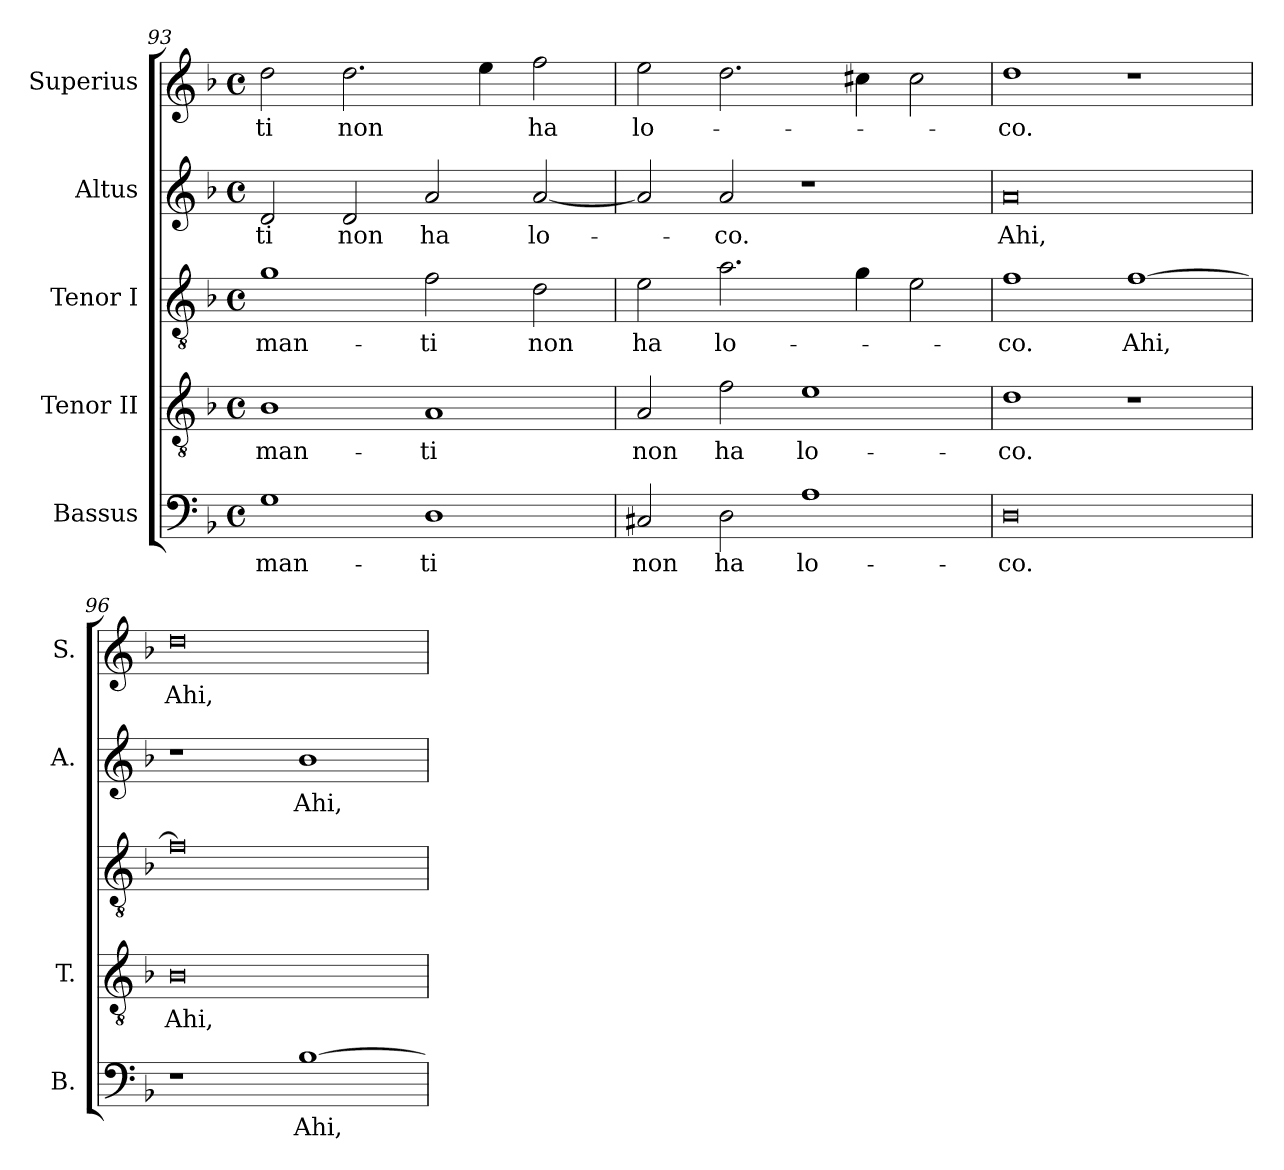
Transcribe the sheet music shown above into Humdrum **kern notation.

**kern	**text	**kern	**text	**kern	**text	**kern	**text	**kern	**text
*part5	*part5	*part4	*part4	*part3	*part3	*part2	*part2	*part1	*part1
*staff5	*staff5	*staff4	*staff4	*staff3	*staff3	*staff2	*staff2	*staff1	*staff1
*I"Bassus	*	*I"Tenor II	*	*I"Tenor I	*	*I"Altus	*	*I"Superius	*
*I'B.	*	*I'T.	*	*	*	*I'A.	*	*I'S.	*
*clefF4	*	*clefGv2	*	*clefGv2	*	*clefG2	*	*clefG2	*
*	*	*ITrd7c12	*	*	*	*	*	*	*
*k[b-]	*	*k[b-]	*	*k[b-]	*	*k[b-]	*	*k[b-]	*
*F:	*	*F:	*	*F:	*	*F:	*	*F:	*
*M4/4	*	*M4/4	*	*M4/4	*	*M4/4	*	*M4/4	*
*met(c)	*	*met(c)	*	*met(c)	*	*met(c)	*	*met(c)	*
=93	=93	=93	=93	=93	=93	=93	=93	=93	=93
!	!LO:LY:b:color=#000000	!	!	!	!	!	!	!	!
!	!	!	!LO:LY:b:color=#000000	!	!	!	!	!	!
!	!	!	!	!	!LO:LY:b:color=#000000	!	!	!	!
!	!	!	!	!	!	!	!LO:LY:b:color=#000000	!	!
!	!	!	!	!	!	!	!	!	!LO:LY:b:color=#000000
1Gi	-man-	1BB-i	-man-	1gi	-man-	2di/	-ti	2ddi\	-ti
!	!	!	!	!	!	!	!LO:LY:b:color=#000000	!	!
!	!	!	!	!	!	!	!	!	!LO:LY:b:color=#000000
.	.	.	.	.	.	2di/	non	2.ddi\	non
!	!LO:LY:b:color=#000000	!	!	!	!	!	!	!	!
!	!	!	!LO:LY:b:color=#000000	!	!	!	!	!	!
!	!	!	!	!	!LO:LY:b:color=#000000	!	!	!	!
!	!	!	!	!	!	!	!LO:LY:b:color=#000000	!	!
1Di	-ti	1AAi	-ti	2fi\	-ti	2ai/	ha	.	.
.	.	.	.	.	.	.	.	4eei\	.
!	!	!	!	!	!LO:LY:b:color=#000000	!	!	!	!
!	!	!	!	!	!	!	!LO:LY:b:color=#000000	!	!
!	!	!	!	!	!	!	!	!	!LO:LY:b:color=#000000
.	.	.	.	2di\	non	[<2ai/	lo-	2ffi\	ha
!!LO:LB:g=z
=94	=94	=94	=94	=94	=94	=94	=94	=94	=94
!	!LO:LY:b:color=#000000	!	!	!	!	!	!	!	!
!	!	!	!LO:LY:b:color=#000000	!	!	!	!	!	!
!	!	!	!	!	!LO:LY:b:color=#000000	!	!	!	!
!	!	!	!	!	!	!	!	!	!LO:LY:b:color=#000000
2C#Xi/	non	2AAi/	non	2ei\	ha	2ai/]	.	2eei\	lo-
!	!LO:LY:b:color=#000000	!	!	!	!	!	!	!	!
!	!	!	!LO:LY:b:color=#000000	!	!	!	!	!	!
!	!	!	!	!	!LO:LY:b:color=#000000	!	!	!	!
!	!	!	!	!	!	!	!LO:LY:b:color=#000000	!	!
2Di\	ha	2Fi\	ha	2.ai\	lo-	2ai/	-co.	2.ddi\	.
!	!LO:LY:b:color=#000000	!	!	!	!	!	!	!	!
!	!	!	!LO:LY:b:color=#000000	!	!	!	!	!	!
1Ai	lo-	1Ei	lo-	.	.	1r	.	.	.
.	.	.	.	4gi\	.	.	.	4cc#Xi\	.
.	.	.	.	2ei\	.	.	.	2cc#i\	.
=95	=95	=95	=95	=95	=95	=95	=95	=95	=95
!	!LO:LY:b:color=#000000	!	!	!	!	!	!	!	!
!	!	!	!LO:LY:b:color=#000000	!	!	!	!	!	!
!	!	!	!	!	!LO:LY:b:color=#000000	!	!	!	!
!	!	!	!	!	!	!	!LO:LY:b:color=#000000	!	!
!	!	!	!	!	!	!	!	!	!LO:LY:b:color=#000000
0Di	-co.	1Di	-co.	1fi	-co.	0ai	Ahi,	1ddi	-co.
!	!	!	!	!	!LO:LY:b:color=#000000	!	!	!	!
.	.	1r	.	[>1fi	Ahi,	.	.	1r	.
=96	=96	=96	=96	=96	=96	=96	=96	=96	=96
!	!	!	!LO:LY:b:color=#000000	!	!	!	!	!	!
!	!	!	!	!	!	!	!	!	!LO:LY:b:color=#000000
1r	.	0BB-i	Ahi,	0fi]	.	1r	.	0ddi	Ahi,
!	!LO:LY:b:color=#000000	!	!	!	!	!	!	!	!
!	!	!	!	!	!	!	!LO:LY:b:color=#000000	!	!
[>1B-i	Ahi,	.	.	.	.	1b-i	Ahi,	.	.
=	=	=	=	=	=	=	=	=	=
*-	*-	*-	*-	*-	*-	*-	*-	*-	*-
